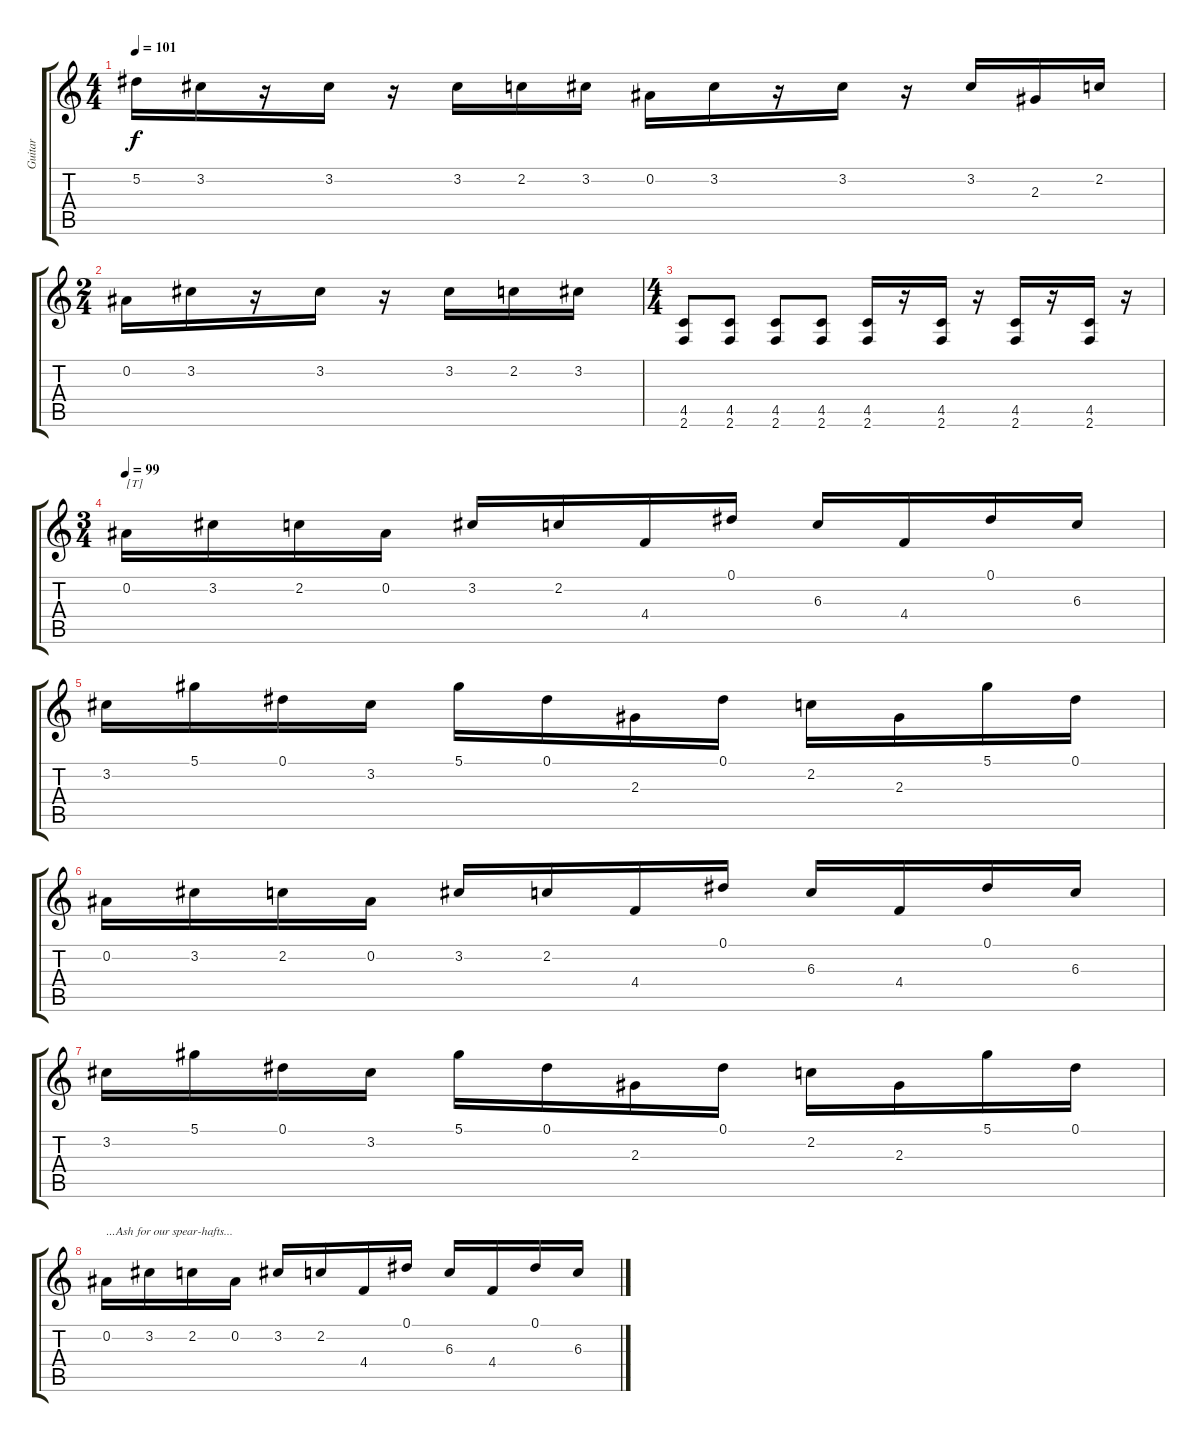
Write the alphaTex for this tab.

\track ("Guitar" "Guitar") {instrument distortionguitar}
\staff {score tabs}
\tuning (Eb4 Bb3 Gb3 Db3 Ab2 Eb2) {hide}
\ts (4 4)
\tempo 101
\clef g2
\ks c
5.2.16{dy f} 3.2.16 r.16 3.2.16 r.16 3.2.16 2.2.16 3.2.16 0.2.16 3.2.16 r.16 3.2.16 r.16 3.2.16 2.3.16 2.2.16 |
\ts (2 4)
0.2.16 3.2.16 r.16 3.2.16 r.16 3.2.16 2.2.16 3.2.16 |
\ts (4 4)
(4.5 2.6).8 (4.5 2.6).8 (4.5 2.6).8 (4.5 2.6).8 (4.5 2.6).16 r.16 (4.5 2.6).16 r.16 (4.5 2.6).16 r.16 (4.5 2.6).16 r.16 |
\ts (3 4)
\tempo 99
0.2.16{txt "[T]" balance 5} 3.2.16 2.2.16 0.2.16 3.2.16 2.2.16 4.4.16 0.1.16 6.3.16 4.4.16 0.1.16 6.3.16 |
3.2.16 5.1.16 0.1.16 3.2.16 5.1.16 0.1.16 2.3.16 0.1.16 2.2.16 2.3.16 5.1.16 0.1.16 |
0.2.16 3.2.16 2.2.16 0.2.16 3.2.16 2.2.16 4.4.16 0.1.16 6.3.16 4.4.16 0.1.16 6.3.16 |
3.2.16 5.1.16 0.1.16 3.2.16 5.1.16 0.1.16 2.3.16 0.1.16 2.2.16 2.3.16 5.1.16 0.1.16 |
0.2.16{txt "...Ash for our spear-hafts..."} 3.2.16 2.2.16 0.2.16 3.2.16 2.2.16 4.4.16 0.1.16 6.3.16 4.4.16 0.1.16 6.3.16
